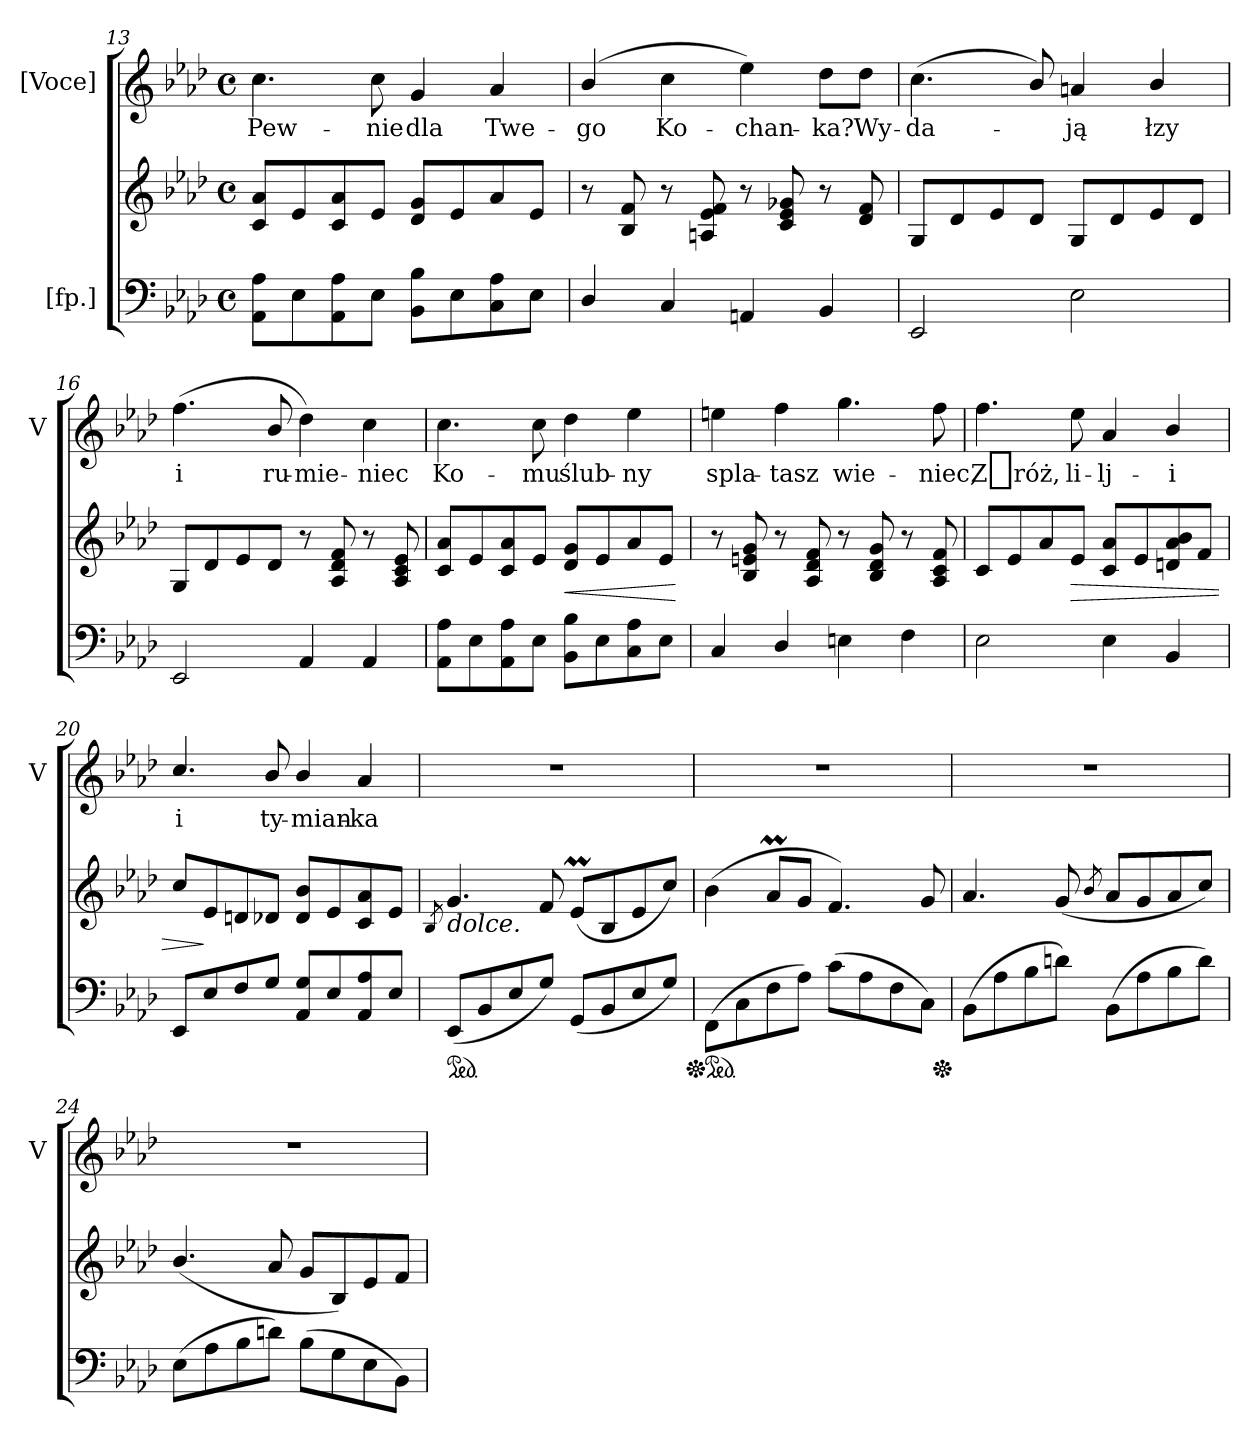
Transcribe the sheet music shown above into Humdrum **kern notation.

**kern	**kern	**dynam	**kern	**text
*part2	*part2	*part2	*part1	*part1
*staff3	*staff2	*staff2/3	*staff1	*staff1
*I"[fp.]	*	*	*I"[Voce]	*
*	*	*	*I'V	*
*clefF4	*clefG2	*	*clefG2	*
*k[b-e-a-d-]	*k[b-e-a-d-]	*	*k[b-e-a-d-]	*
*M4/4	*M4/4	*	*M4/4	*
*met(c)	*met(c)	*	*met(c)	*
=13	=13	=13	=13	=13
8AA-\ 8A-\L	8c/ 8a-/L	.	4.cc\	Pew-
8E-\	8e-/	.	.	.
8AA-\ 8A-\	8c/ 8a-/	.	.	.
8E-\J	8e-/J	.	8cc\	-nie
8BB-\ 8B-\L	8d-/ 8g/L	.	4g/	dla
8E-\	8e-/	.	.	.
8C\ 8A-\	8a-/	.	4a-/	Twe-
8E-\J	8e-/J	.	.	.
=14	=14	=14	=14	=14
4D-/	8r	.	(>4b-/	-go
.	8B-/ 8f/	.	.	.
4C/	8r	.	4cc\	Ko-
.	8An/ 8e-/ 8f/	.	.	.
4AAn/	8r	.	4ee-\)	-chan-
.	8c/ 8e-/ 8g-X/	.	.	.
4BB-/	8r	.	8dd-\L	-ka?
.	8d-/ 8f/	.	8dd-\J	Wy-
=15	=15	=15	=15	=15
2EE-/	8G/L	.	(4.cc\	-da-
.	8d-/	.	.	.
.	8e-/	.	.	.
.	8d-/J	.	8b-/)	.
2E-\	8G/L	.	4an/	-ją
.	8d-/	.	.	.
.	8e-/	.	4b-/	łzy
.	8d-/J	.	.	.
=16	=16	=16	=16	=16
2EE-/	8G/L	.	(4.ff\	i
.	8d-/	.	.	.
.	8e-/	.	.	.
.	8d-/J	.	8b-/	ru-
4AA-/	8r	.	4dd-\)	-mie-
.	8A-/ 8d-/ 8f/	.	.	.
4AA-/	8r	.	4cc\	-niec
.	8A-/ 8c/ 8e-/	.	.	.
=17	=17	=17	=17	=17
8AA-\ 8A-\L	8c/ 8a-/L	.	4.cc\	Ko-
8E-\	8e-/	.	.	.
8AA-\ 8A-\	8c/ 8a-/	.	.	.
8E-\J	8e-/J	.	8cc\	-mu
8BB-\ 8B-\L	8d-/ 8g/L	<	4dd-\	ślub-
8E-\	8e-/	.	.	.
8C\ 8A-\	8a-/	.	4ee-\	-ny
8E-\J	8e-/J	.	.	.
.	.	[	.	.
=18	=18	=18	=18	=18
4C/	8r	.	4een\	spla-
.	8B-/ 8en/ 8g/	.	.	.
4D-/	8r	.	4ff\	-tasz
.	8A-/ 8d-/ 8f/	.	.	.
4En\	8r	.	4.gg\	wie-
.	8B-/ 8d-/ 8g/	.	.	.
4F\	8r	.	.	.
.	8A-/ 8c/ 8f/	.	8ff\	-niec,
=19	=19	=19	=19	=19
2E-\	8c/L	.	4.ff\	Z_róż,
.	8e-/	.	.	.
.	8a-/	.	.	.
.	8e-/J	>	8ee-\	li-
4E-\	8c/ 8a-/L	.	4a-/	-lj-
.	8e-/	.	.	.
4BB-/	8dn/ 8a-/ 8b-/	.	4b-/	-i
.	8f/J	.	.	.
=20	=20	=20	=20	=20
8EE-/L	8cc/L	.	4.cc/	i
8E-/	8e-/	]	.	.
8F/	8dn/	.	.	.
8G/J	8d-X/J	.	8b-/	ty-
8AA-/ 8G/L	8d-/ 8b-/L	.	4b-/	-mian-
8E-/	8e-/	.	.	.
8AA-/ 8A-/	8c/ 8a-/	.	4a-/	-ka
8E-/J	8e-/J	.	.	.
=21	=21	=21	=21	=21
.	8qB-/	.	.	.
!	!LO:TX:b:i:t=dolce.	!	!	!
*ped	*	*	*	*
(8EE-/L	4.g/	.	1r	.
8BB-/	.	.	.	.
8E-/	.	.	.	.
8G/J)	8f/	.	.	.
(8GG/L	(>8e-M/L	.	.	.
8BB-/	8B-/	.	.	.
8E-/	8e-/	.	.	.
8G/J)	8cc/J)	.	.	.
=22	=22	=22	=22	=22
!LO:TX:b:color=crimson:t=⚠	!	!	!	!
*Xped	*	*	*	*
*ped	*	*	*	*
(8FF\L	(>4b-\	.	1r	.
8C\	.	.	.	.
8F\	8a-M/L	.	.	.
8A-\J)	8g/J	.	.	.
(8c\L	4.f/)	.	.	.
8A-\	.	.	.	.
8F\	.	.	.	.
8C\J)	8g/	.	.	.
*Xped	*	*	*	*
=23	=23	=23	=23	=23
(8BB-\L	4.a-/	.	1r	.
8A-\	.	.	.	.
8B-\	.	.	.	.
8dn\J)	(>8g/	.	.	.
.	8qb-/	.	.	.
(8BB-\L	8a-/L	.	.	.
8A-\	8g/	.	.	.
8B-\	8a-/	.	.	.
8d\J)	8cc/J)	.	.	.
=24	=24	=24	=24	=24
(8E-\L	(>4.b-/	.	1r	.
8A-\	.	.	.	.
8B-\	.	.	.	.
8dn\J)	8a-/	.	.	.
(8B-\L	8g/L	.	.	.
8G\	8B-/)	.	.	.
8E-\	8e-/	.	.	.
8BB-\J)	8f/J	.	.	.
=	=	=	=	=
*-	*-	*-	*-	*-
